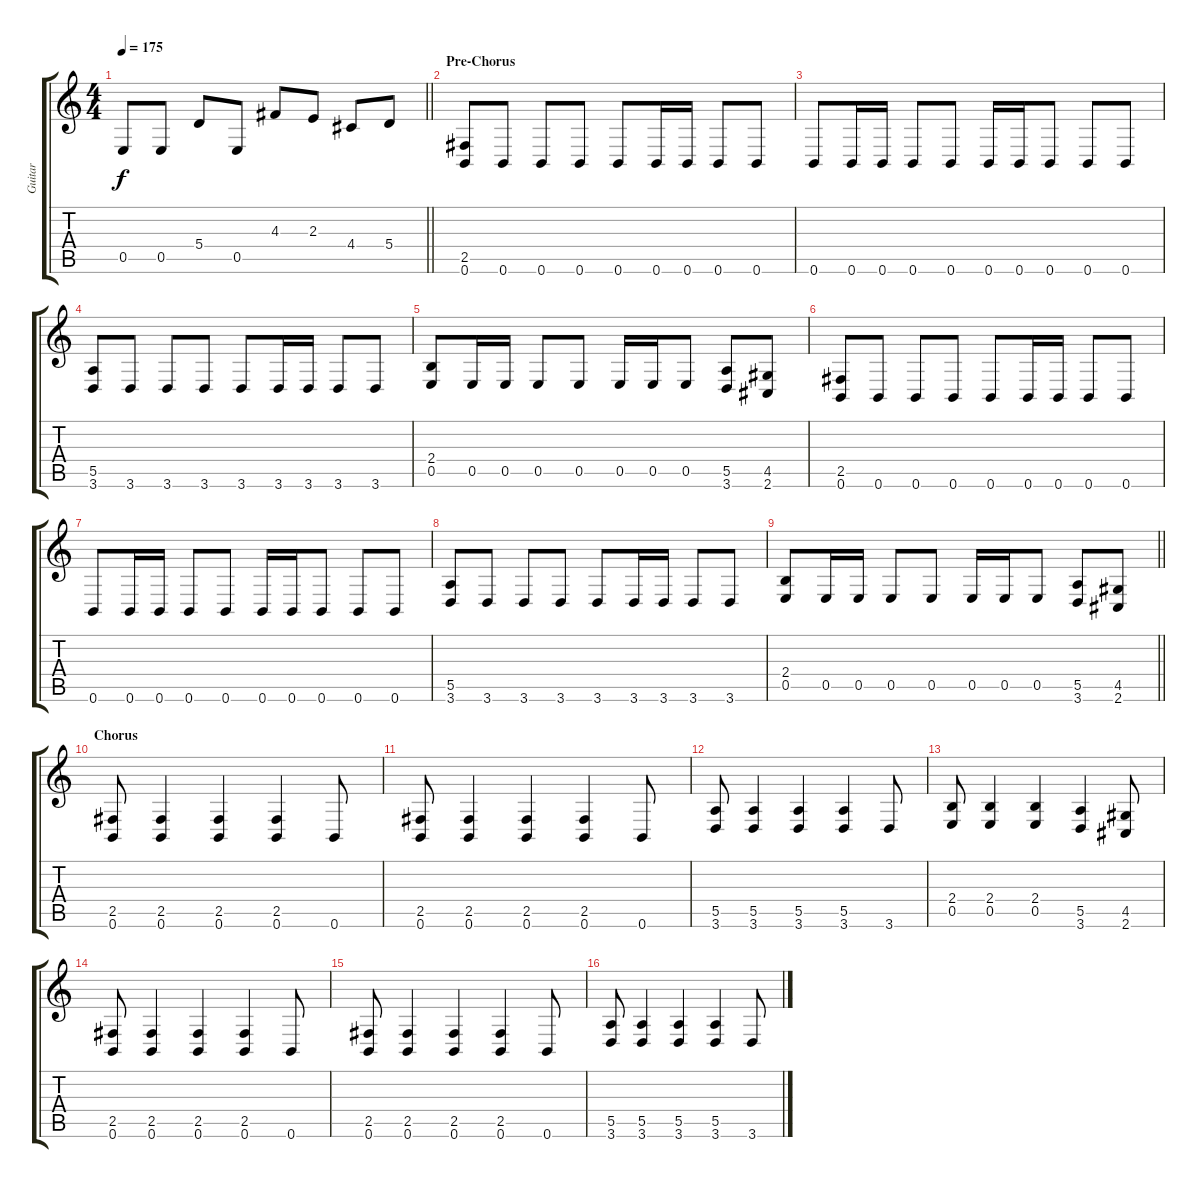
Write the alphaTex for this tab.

\track ("Guitar" "Guitar") {instrument distortionguitar}
\staff {score tabs}
\tuning (B3 Gb3 D3 A2 E2 B1) {hide}
\ts (4 4)
\tempo 175
\clef g2
\barLineRight lightlight
\ks c
0.5.8{dy f} 0.5.8 5.4.8 0.5.8 4.3.8 2.3.8 4.4.8 5.4.8 |
\section ("" "Pre-Chorus")
(2.5 0.6).8 0.6.8 0.6.8 0.6.8 0.6.8 0.6.16 0.6.16 0.6.8 0.6.8 |
0.6.8 0.6.16 0.6.16 0.6.8 0.6.8 0.6.16 0.6.16 0.6.8 0.6.8 0.6.8 |
(5.5 3.6).8 3.6.8 3.6.8 3.6.8 3.6.8 3.6.16 3.6.16 3.6.8 3.6.8 |
(2.4 0.5).8 0.5.16 0.5.16 0.5.8 0.5.8 0.5.16 0.5.16 0.5.8 (5.5 3.6).8 (4.5 2.6).8 |
(2.5 0.6).8 0.6.8 0.6.8 0.6.8 0.6.8 0.6.16 0.6.16 0.6.8 0.6.8 |
0.6.8 0.6.16 0.6.16 0.6.8 0.6.8 0.6.16 0.6.16 0.6.8 0.6.8 0.6.8 |
(5.5 3.6).8 3.6.8 3.6.8 3.6.8 3.6.8 3.6.16 3.6.16 3.6.8 3.6.8 |
\barLineRight lightlight
(2.4 0.5).8 0.5.16 0.5.16 0.5.8 0.5.8 0.5.16 0.5.16 0.5.8 (5.5 3.6).8 (4.5 2.6).8 |
\section ("" "Chorus")
(2.5 0.6).8 (2.5 0.6).4 (2.5 0.6).4 (2.5 0.6).4 0.6.8 |
(2.5 0.6).8 (2.5 0.6).4 (2.5 0.6).4 (2.5 0.6).4 0.6.8 |
(5.5 3.6).8 (5.5 3.6).4 (5.5 3.6).4 (5.5 3.6).4 3.6.8 |
(2.4 0.5).8 (2.4 0.5).4 (2.4 0.5).4 (5.5 3.6).4 (4.5 2.6).8 |
(2.5 0.6).8 (2.5 0.6).4 (2.5 0.6).4 (2.5 0.6).4 0.6.8 |
(2.5 0.6).8 (2.5 0.6).4 (2.5 0.6).4 (2.5 0.6).4 0.6.8 |
(5.5 3.6).8 (5.5 3.6).4 (5.5 3.6).4 (5.5 3.6).4 3.6.8
